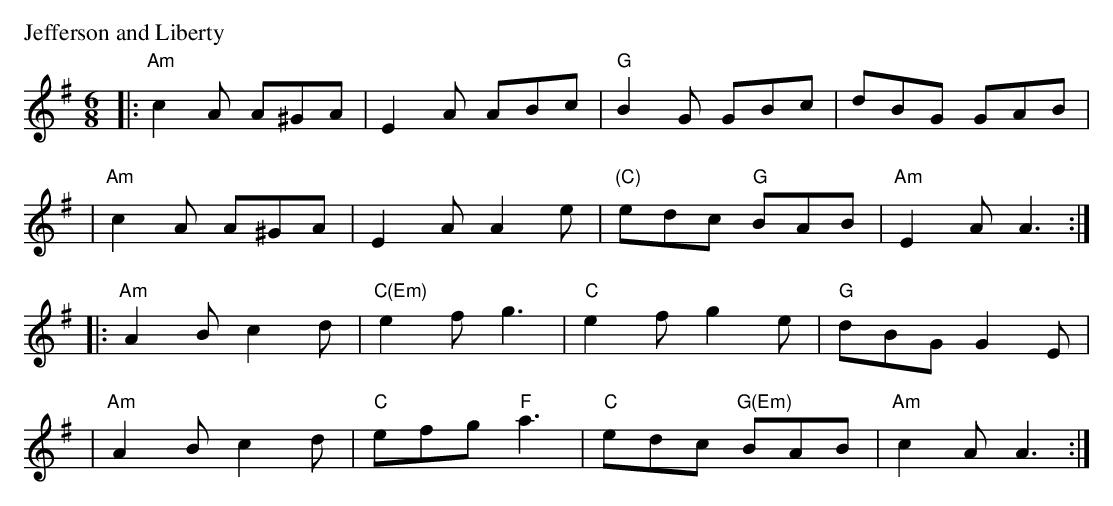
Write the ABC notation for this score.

X:1
M: 6/8
L: 1/8
P: Jefferson and Liberty
K: Ador
|:"Am"c2A A^GA | E2A ABc | "G"B2G GBc | dBG GAB |
| "Am"c2A A^GA | E2A A2e | "(C)"edc "G"BAB | "Am"E2A A3 :|
|:"Am"A2B c2d | "C(Em)"e2f g3 | "C"e2f g2e | "G"dBG G2E |
| "Am"A2B c2d | "C"efg "F"a3 | "C"edc "G(Em)"BAB | "Am"c2A A3 :|
